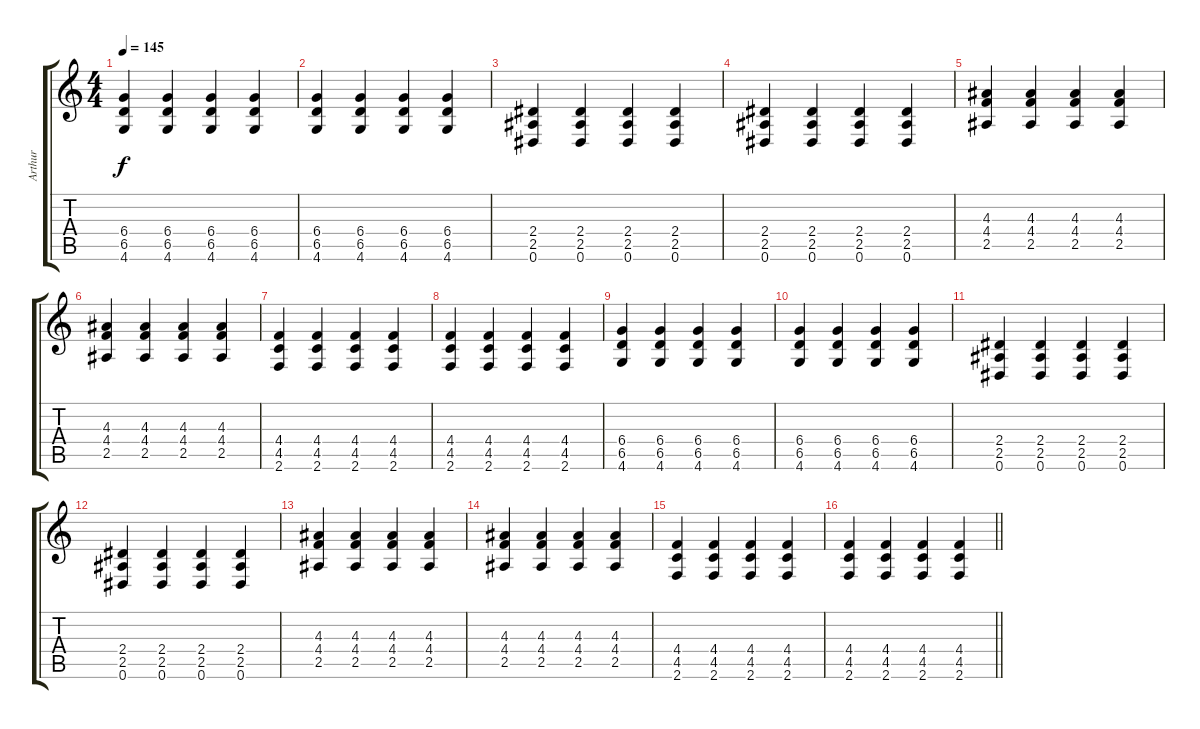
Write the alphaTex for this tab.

\track ("Arthur" "Arthur") {instrument distortionguitar}
\staff {score tabs}
\tuning (Eb4 Bb3 Gb3 Db3 Ab2 Eb2) {hide}
\ts (4 4)
\tempo 145
\clef g2
\ks c
(6.4 6.5 4.6).4{dy f} (6.4 6.5 4.6).4 (6.4 6.5 4.6).4 (6.4 6.5 4.6).4 |
(6.4 6.5 4.6).4 (6.4 6.5 4.6).4 (6.4 6.5 4.6).4 (6.4 6.5 4.6).4 |
(2.4 2.5 0.6).4 (2.4 2.5 0.6).4 (2.4 2.5 0.6).4 (2.4 2.5 0.6).4 |
(2.4 2.5 0.6).4 (2.4 2.5 0.6).4 (2.4 2.5 0.6).4 (2.4 2.5 0.6).4 |
(4.3 4.4 2.5).4 (4.3 4.4 2.5).4 (4.3 4.4 2.5).4 (4.3 4.4 2.5).4 |
(4.3 4.4 2.5).4 (4.3 4.4 2.5).4 (4.3 4.4 2.5).4 (4.3 4.4 2.5).4 |
(4.4 4.5 2.6).4 (4.4 4.5 2.6).4 (4.4 4.5 2.6).4 (4.4 4.5 2.6).4 |
(4.4 4.5 2.6).4 (4.4 4.5 2.6).4 (4.4 4.5 2.6).4 (4.4 4.5 2.6).4 |
(6.4 6.5 4.6).4 (6.4 6.5 4.6).4 (6.4 6.5 4.6).4 (6.4 6.5 4.6).4 |
(6.4 6.5 4.6).4 (6.4 6.5 4.6).4 (6.4 6.5 4.6).4 (6.4 6.5 4.6).4 |
(2.4 2.5 0.6).4 (2.4 2.5 0.6).4 (2.4 2.5 0.6).4 (2.4 2.5 0.6).4 |
(2.4 2.5 0.6).4 (2.4 2.5 0.6).4 (2.4 2.5 0.6).4 (2.4 2.5 0.6).4 |
(4.3 4.4 2.5).4 (4.3 4.4 2.5).4 (4.3 4.4 2.5).4 (4.3 4.4 2.5).4 |
(4.3 4.4 2.5).4 (4.3 4.4 2.5).4 (4.3 4.4 2.5).4 (4.3 4.4 2.5).4 |
(4.4 4.5 2.6).4 (4.4 4.5 2.6).4 (4.4 4.5 2.6).4 (4.4 4.5 2.6).4 |
\barLineRight lightlight
(4.4 4.5 2.6).4 (4.4 4.5 2.6).4 (4.4 4.5 2.6).4 (4.4 4.5 2.6).4
